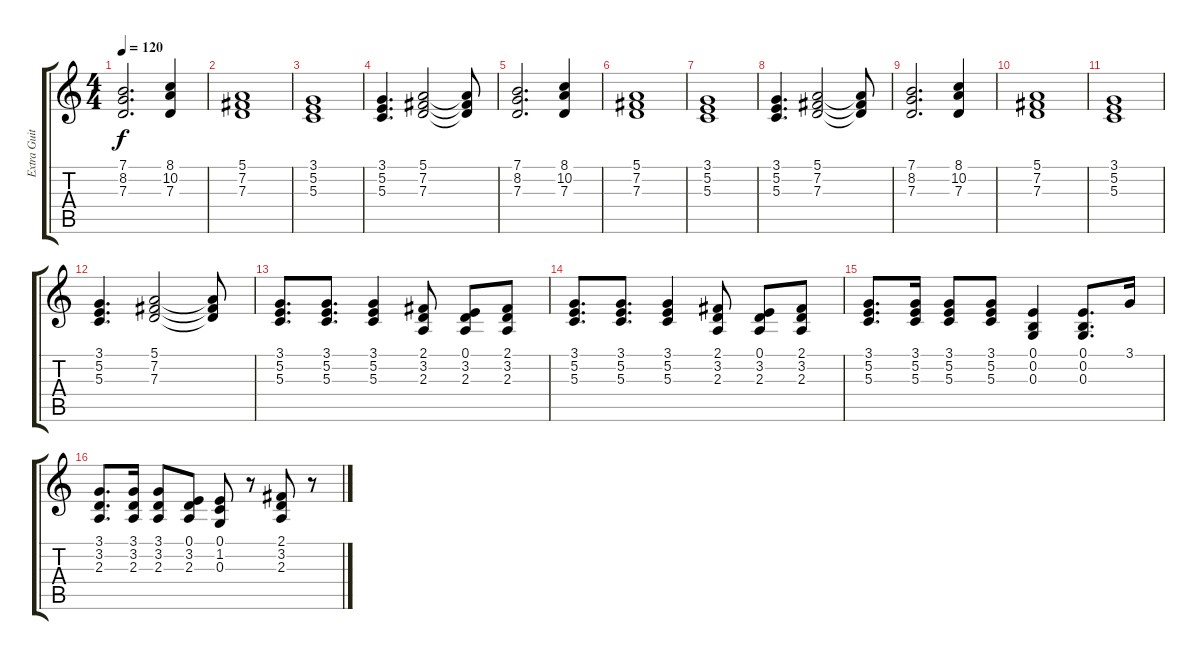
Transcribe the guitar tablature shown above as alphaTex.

\track ("Extra Guitar" "Extra Guit") {instrument fx4atmosphere}
\staff {score tabs}
\tuning (E4 B3 G3 D3 A2 E2) {hide}
\ts (4 4)
\tempo 120
\clef g2
\ks c
(7.1 8.2 7.3).2{d dy f} (8.1 10.2 7.3).4 |
(5.1 7.2 7.3).1 |
(3.1 5.2 5.3).1 |
(3.1 5.2 5.3).4{d} (5.1 7.2 7.3).2 (5.1{t} 7.2{t} 7.3{t}).8 |
(7.1 8.2 7.3).2{d} (8.1 10.2 7.3).4 |
(5.1 7.2 7.3).1 |
(3.1 5.2 5.3).1 |
(3.1 5.2 5.3).4{d} (5.1 7.2 7.3).2 (5.1{t} 7.2{t} 7.3{t}).8 |
(7.1 8.2 7.3).2{d} (8.1 10.2 7.3).4 |
(5.1 7.2 7.3).1 |
(3.1 5.2 5.3).1 |
(3.1 5.2 5.3).4{d} (5.1 7.2 7.3).2 (5.1{t} 7.2{t} 7.3{t}).8 |
(3.1 5.2 5.3).8{d} (3.1 5.2 5.3).8{d} (3.1 5.2 5.3).4 (2.1 3.2 2.3).8 (0.1 3.2 2.3).8 (2.1 3.2 2.3).8 |
(3.1 5.2 5.3).8{d} (3.1 5.2 5.3).8{d} (3.1 5.2 5.3).4 (2.1 3.2 2.3).8 (0.1 3.2 2.3).8 (2.1 3.2 2.3).8 |
(3.1 5.2 5.3).8{d} (3.1 5.2 5.3).16 (3.1 5.2 5.3).8 (3.1 5.2 5.3).8 (0.1 0.2 0.3).4 (0.1 0.2 0.3).8{d} 3.1.16 |
(3.1 3.2 2.3).8{d} (3.1 3.2 2.3).16 (3.1 3.2 2.3).8 (0.1 3.2 2.3).8 (0.1 1.2 0.3).8 r.8 (2.1 3.2 2.3).8 r.8
